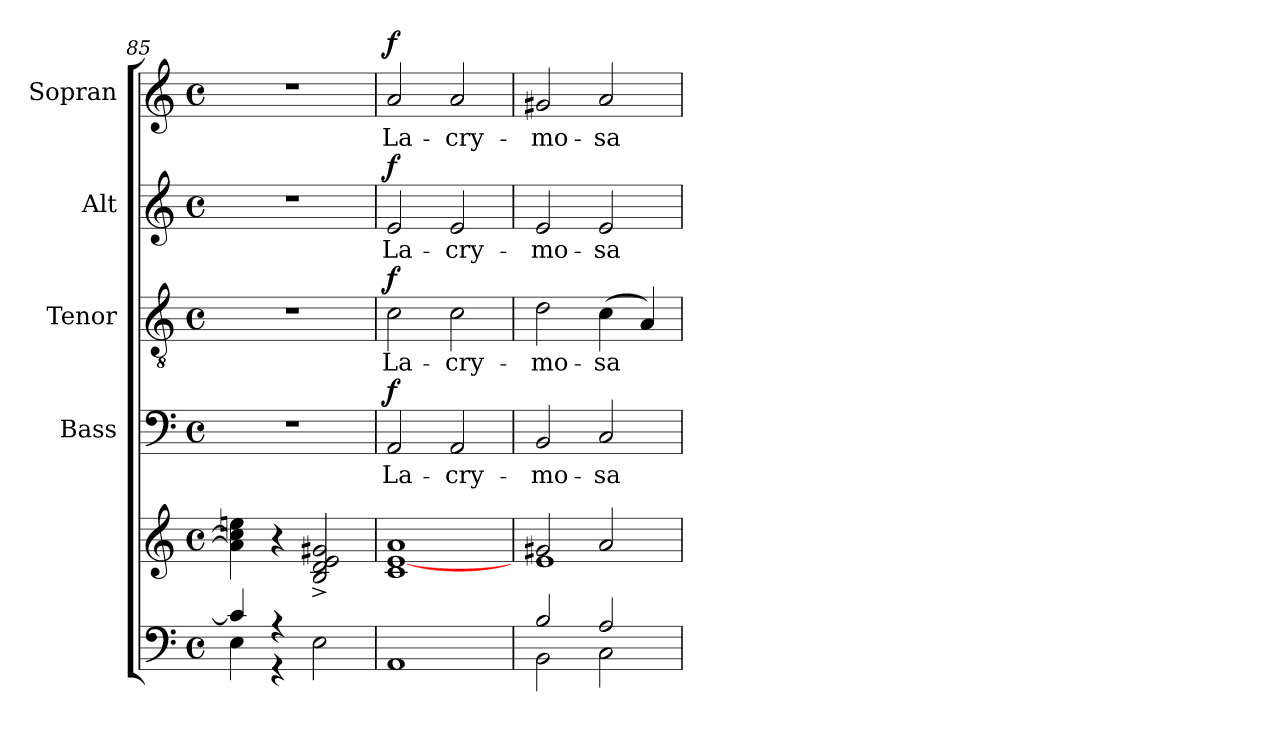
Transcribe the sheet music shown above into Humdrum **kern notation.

**kern	**kern	**kern	**text	**dynam	**kern	**text	**dynam	**kern	**text	**dynam	**kern	**text	**dynam
*part5	*part5	*part4	*part4	*part4	*part3	*part3	*part3	*part2	*part2	*part2	*part1	*part1	*part1
*staff6	*staff5	*staff4	*staff4	*staff4	*staff3	*staff3	*staff3	*staff2	*staff2	*staff2	*staff1	*staff1	*staff1
*	*	*I"Bass	*	*	*I"Tenor	*	*	*I"Alt	*	*	*I"Sopran	*	*
*	*	*I'B.	*	*	*I'T.	*	*	*I'A.	*	*	*I'S.	*	*
*clefF4	*clefG2	*clefF4	*	*	*clefGv2	*	*	*clefG2	*	*	*clefG2	*	*
*k[]	*k[]	*k[]	*	*	*k[]	*	*	*k[]	*	*	*k[]	*	*
*C:	*C:	*C:	*	*	*C:	*	*	*C:	*	*	*C:	*	*
*M4/4	*M4/4	*M4/4	*	*	*M4/4	*	*	*M4/4	*	*	*M4/4	*	*
*met(c)	*met(c)	*met(c)	*	*	*met(c)	*	*	*met(c)	*	*	*met(c)	*	*
=85	=85	=85	=85	=85	=85	=85	=85	=85	=85	=85	=85	=85	=85
*^	*	*	*	*	*	*	*	*	*	*	*	*	*
4c/]	4E\	4a\] 4cc\] 4een\	1r	.	.	1r	.	.	1r	.	.	1r	.	.
4r	4r	4r	.	.	.	.	.	.	.	.	.	.	.	.
2ryy	2E\	2B/^< 2d/^< 2e/^< 2g#X/^<	.	.	.	.	.	.	.	.	.	.	.	.
=86	=86	=86	=86	=86	=86	=86	=86	=86	=86	=86	=86	=86	=86	=86
!	!	!	!	!LO:LY:b	!LO:DY:a	!	!LO:LY:b	!LO:DY:a	!	!LO:LY:b	!LO:DY:a	!	!LO:LY:b	!LO:DY:a
*v	*v	*	*	*	*	*	*	*	*	*	*	*	*	*
1AA	1c [1e 1a	2AA/	La-	f	2c\	La-	f	2e/	La-	f	2a/	La-	f
!	!	!	!LO:LY:b	!	!	!LO:LY:b	!	!	!LO:LY:b	!	!	!LO:LY:b	!
.	.	2AA/	-cry-	.	2c\	-cry-	.	2e/	-cry-	.	2a/	-cry-	.
=87	=87	=87	=87	=87	=87	=87	=87	=87	=87	=87	=87	=87	=87
*^	*^	*	*	*	*	*	*	*	*	*	*	*	*
!	!	!	!	!	!LO:LY:b	!	!	!LO:LY:b	!	!	!LO:LY:b	!	!	!LO:LY:b	!
2B/	2BB\	2g#X/	1e	2BB/	-mo-	.	2d\	-mo-	.	2e/	-mo-	.	2g#X/	-mo-	.
!	!	!	!	!	!LO:LY:b	!	!	!LO:LY:b	!	!	!LO:LY:b	!	!	!LO:LY:b	!
2A/	2C\	2a/	.	2C/	-sa	.	(>4c\	-sa	.	2e/	-sa	.	2a/	-sa	.
.	.	.	.	.	.	.	4A/)	.	.	.	.	.	.	.	.
*v	*v	*	*	*	*	*	*	*	*	*	*	*	*	*	*
*	*v	*v	*	*	*	*	*	*	*	*	*	*	*	*
=	=	=	=	=	=	=	=	=	=	=	=	=	=
*-	*-	*-	*-	*-	*-	*-	*-	*-	*-	*-	*-	*-	*-
